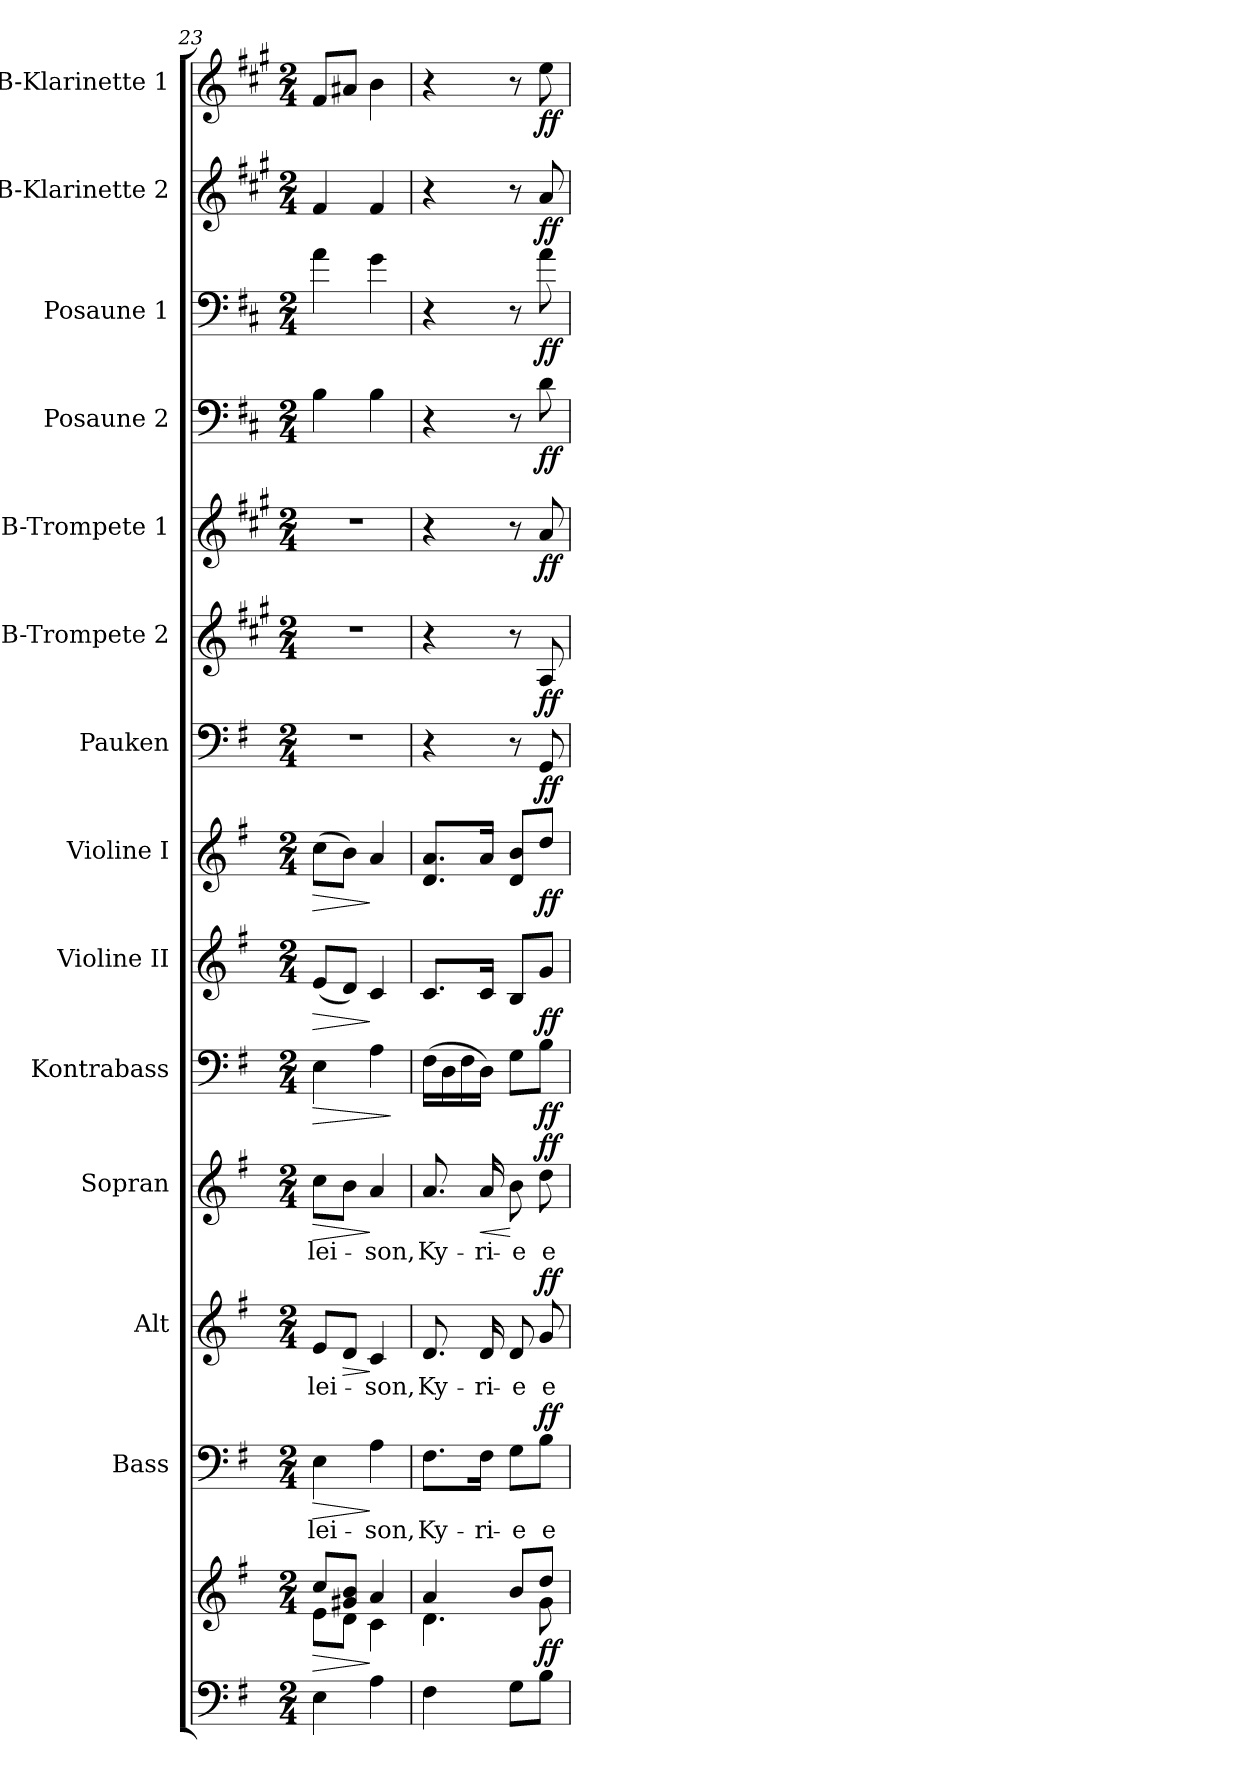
**kern	**kern	**dynam	**kern	**text	**dynam	**kern	**text	**dynam	**kern	**text	**dynam	**kern	**dynam	**kern	**dynam	**kern	**dynam	**kern	**dynam	**kern	**dynam	**kern	**dynam	**kern	**dynam	**kern	**dynam	**kern	**dynam	**kern	**dynam
*part14	*part14	*part14	*part13	*part13	*part13	*part12	*part12	*part12	*part11	*part11	*part11	*part10	*part10	*part9	*part9	*part8	*part8	*part7	*part7	*part6	*part6	*part5	*part5	*part4	*part4	*part3	*part3	*part2	*part2	*part1	*part1
*staff15	*staff14	*staff14/15	*staff13	*staff13	*staff13	*staff12	*staff12	*staff12	*staff11	*staff11	*staff11	*staff10	*staff10	*staff9	*staff9	*staff8	*staff8	*staff7	*staff7	*staff6	*staff6	*staff5	*staff5	*staff4	*staff4	*staff3	*staff3	*staff2	*staff2	*staff1	*staff1
*	*	*	*I"Bass	*	*	*I"Alt	*	*	*I"Sopran	*	*	*I"Kontrabass	*	*I"Violine II	*	*I"Violine I	*	*I"Pauken	*	*I"B-Trompete 2	*	*I"B-Trompete 1	*	*I"Posaune 2	*	*I"Posaune 1	*	*I"B-Klarinette 2	*	*I"B-Klarinette 1	*
*	*	*	*I'B.	*	*	*I'A.	*	*	*I'S.	*	*	*I'Kb.	*	*I'Vl. II	*	*I'Vl. I	*	*I'Pk.	*	*I'B Trp. 2	*	*I'B Trp. 1	*	*I'Pos. 2	*	*I'Pos. 1	*	*I'B Kl. 2	*	*I'B Kl. 1	*
*clefF4	*clefG2	*	*clefF4	*	*	*clefG2	*	*	*clefG2	*	*	*clefF4	*	*clefG2	*	*clefG2	*	*clefF4	*	*clefG2	*	*clefG2	*	*clefF4	*	*clefF4	*	*clefG2	*	*clefG2	*
*	*	*	*	*	*	*	*	*	*	*	*	*ITrd7c12	*	*	*	*	*	*	*	*ITrd1c2	*	*ITrd1c2	*	*ITrd4c7	*	*ITrd4c7	*	*ITrd1c2	*	*ITrd1c2	*
*k[f#]	*k[f#]	*	*k[f#]	*	*	*k[f#]	*	*	*k[f#]	*	*	*k[f#]	*	*k[f#]	*	*k[f#]	*	*k[f#]	*	*k[f#]	*	*k[f#]	*	*k[f#]	*	*k[f#]	*	*k[f#]	*	*k[f#]	*
*G:	*G:	*	*G:	*	*	*G:	*	*	*G:	*	*	*G:	*	*G:	*	*G:	*	*G:	*	*G:	*	*G:	*	*G:	*	*G:	*	*G:	*	*G:	*
*M2/4	*M2/4	*	*M2/4	*	*	*M2/4	*	*	*M2/4	*	*	*M2/4	*	*M2/4	*	*M2/4	*	*M2/4	*	*M2/4	*	*M2/4	*	*M2/4	*	*M2/4	*	*M2/4	*	*M2/4	*
=23	=23	=23	=23	=23	=23	=23	=23	=23	=23	=23	=23	=23	=23	=23	=23	=23	=23	=23	=23	=23	=23	=23	=23	=23	=23	=23	=23	=23	=23	=23	=23
!	!	!LO:HP:b	!	!LO:LY:b	!LO:HP:b	!	!LO:LY:b	!	!	!LO:LY:b	!LO:HP:b	!	!LO:HP:b	!	!LO:HP:b	!	!LO:HP:b	!	!	!	!	!	!	!	!	!	!	!	!	!	!
*	*^	*	*	*	*	*	*	*	*	*	*	*	*	*	*	*	*	*	*	*	*	*	*	*	*	*	*	*	*	*	*
4E\	8cc/L	8e\L	>	4E\	-lei-	>	8e/L	-lei-	.	8cc\L	-lei-	>	4EE\	>	(<8e/L	>	(>8cc\L	>	2r	.	2r	.	2r	.	4E\	.	4d\	.	4e/	.	8e/L	.
!	!	!	!	!	!	!	!	!	!LO:HP:b	!	!	!	!	!	!	!	!	!	!	!	!	!	!	!	!	!	!	!	!	!	!	!
.	8g#X/ 8b/J	8d\J	.	.	.	.	8d/J	.	>	8b\J	.	.	.	.	8d/J)	.	8b\J)	.	.	.	.	.	.	.	.	.	.	.	.	.	8g#X/J	.
!	!	!	!	!	!LO:LY:b	!	!	!LO:LY:b	!	!	!LO:LY:b	!	!	!	!	!	!	!	!	!	!	!	!	!	!	!	!	!	!	!	!	!
4A\	4a/	4c\	]	4A\	-son,	]	4c/	-son,	]	4a/	-son,	]	4AA\	.	4c/	]	4a/	]	.	.	.	.	.	.	4E\	.	4c\	.	4e/	.	4a\	.
*	*v	*v	*	*	*	*	*	*	*	*	*	*	*	*	*	*	*	*	*	*	*	*	*	*	*	*	*	*	*	*	*	*
.	.	.	.	.	.	.	.	.	.	.	.	.	]	.	.	.	.	.	.	.	.	.	.	.	.	.	.	.	.	.	.
=24	=24	=24	=24	=24	=24	=24	=24	=24	=24	=24	=24	=24	=24	=24	=24	=24	=24	=24	=24	=24	=24	=24	=24	=24	=24	=24	=24	=24	=24	=24	=24
*	*^	*	*	*	*	*	*	*	*	*	*	*	*	*	*	*	*	*	*	*	*	*	*	*	*	*	*	*	*	*	*
!	!	!	!	!	!LO:LY:b	!	!	!LO:LY:b	!	!	!LO:LY:b	!	!	!	!	!	!	!	!	!	!	!	!	!	!	!	!	!	!	!	!	!
4F#\	4a/	4.d\	.	8.F#\L	Ky-	.	8.d/	Ky-	.	8.a/	Ky-	.	(>16FF#\LL	.	8.c/L	.	8.d/ 8.a/L	.	4r	.	4r	.	4r	.	4r	.	4r	.	4r	.	4r	.
.	.	.	.	.	.	.	.	.	.	.	.	.	16DD\	.	.	.	.	.	.	.	.	.	.	.	.	.	.	.	.	.	.	.
.	.	.	.	.	.	.	.	.	.	.	.	.	16FF#\	.	.	.	.	.	.	.	.	.	.	.	.	.	.	.	.	.	.	.
!	!	!	!	!	!LO:LY:b	!	!	!LO:LY:b	!	!	!LO:LY:b	!LO:HP:b	!	!	!	!	!	!	!	!	!	!	!	!	!	!	!	!	!	!	!	!
.	.	.	.	16F#\Jk	-ri-	.	16d/	-ri-	.	16a/	-ri-	<	16DD\JJ)	.	16c/Jk	.	16a/Jk	.	.	.	.	.	.	.	.	.	.	.	.	.	.	.
!	!	!	!	!	!LO:LY:b	!	!	!LO:LY:b	!	!	!LO:LY:b	!	!	!	!	!	!	!	!	!	!	!	!	!	!	!	!	!	!	!	!	!
8G\L	8b/L	.	.	8G\L	-e	.	8d/	-e	.	8b\	-e	[	8GG\L	.	8B/L	.	8d/ 8b/L	.	8r	.	8r	.	8r	.	8r	.	8r	.	8r	.	8r	.
!	!	!	!LO:DY:b	!	!LO:LY:b	!LO:DY:a	!	!LO:LY:b	!LO:DY:a	!	!LO:LY:b	!LO:DY:a	!	!LO:DY:b	!	!LO:DY:b	!	!LO:DY:b	!	!LO:DY:b	!	!LO:DY:b	!	!LO:DY:b	!	!LO:DY:b	!	!LO:DY:b	!	!LO:DY:b	!	!LO:DY:b
8B\J	8dd/J	8g\	ff	8B\J	e-	ff	8g/	e-	ff	8dd\	e-	ff	8BB\J	ff	8g/J	ff	8dd/J	ff	8GG/	ff	8G/	ff	8g/	ff	8G\	ff	8d\	ff	8g/	ff	8dd\	ff
*	*v	*v	*	*	*	*	*	*	*	*	*	*	*	*	*	*	*	*	*	*	*	*	*	*	*	*	*	*	*	*	*	*
=	=	=	=	=	=	=	=	=	=	=	=	=	=	=	=	=	=	=	=	=	=	=	=	=	=	=	=	=	=	=	=
*-	*-	*-	*-	*-	*-	*-	*-	*-	*-	*-	*-	*-	*-	*-	*-	*-	*-	*-	*-	*-	*-	*-	*-	*-	*-	*-	*-	*-	*-	*-	*-
